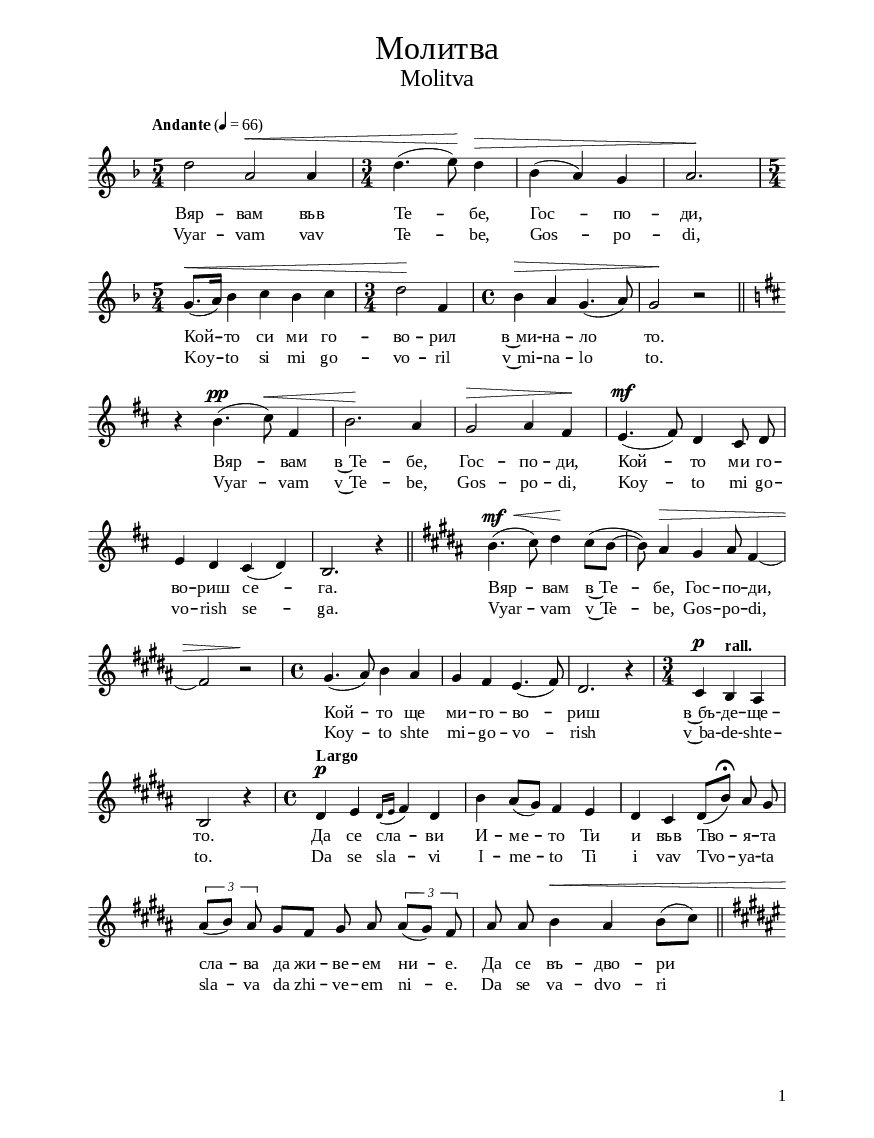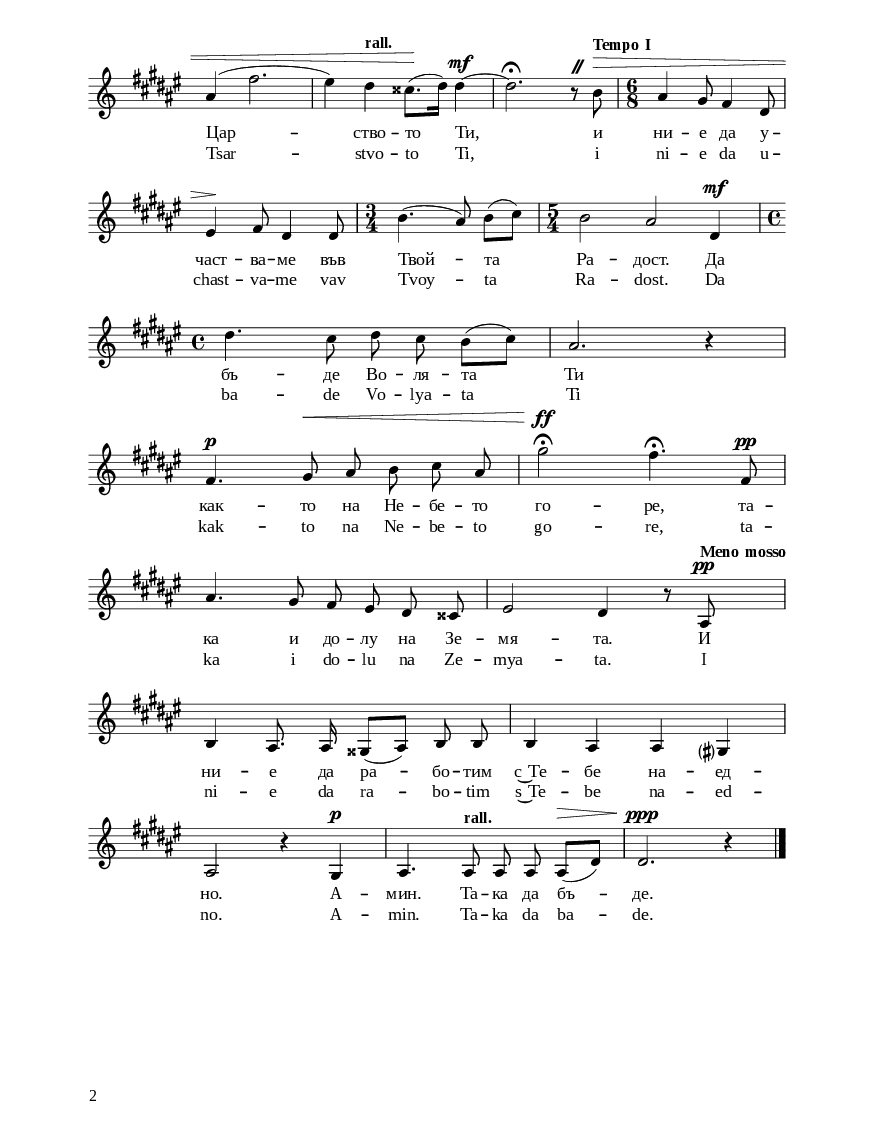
\version "2.24.0"

% include paper part and global functions
\include "include/globals.ily"

\bookpart {
  \label #'ref039
  \tocItem \markup " "
  \include "include/bookpart-paper.ily"
  \score {
    \include "include/score-layout.ily"

    \new Voice \relative c' {
      \clef treble
      \key d \minor
      \time 5/4
      \tempoFunc "Andante" 4 "66"
      \autoBeamOff
      \override Hairpin.to-barline = ##f
      \override Hairpin.after-line-breaking = ##t 

      d'2  a2^\<
      a4 | % 81
      \time 3/4  | % 81
      d4. (  e8  \! )  d4 ^\> | % 82
      bes4 (  a4 )  g4 | % 83
      a2. \! | \time 5/4 \break % 84

      g8. ( [  ^\<  a16 ) ]  bes4  c4
      bes4  c4 | % 85
      \time 3/4  | % 85
      d2 \!  f,4 | % 86
      \time 4/4 bes4  ^\>  a4  g4. (  a8 ) | % 87
      g2 \! r2 \bar "||" | \break % 88

      \key d \major | % 88
      r4  b4. ( ^\pp  cis8 ) ^\<  fis,4 | % 89
      b2.  \! a4 |
      g2^\>  a4  fis4  \! | % 91
      e4. ( ^\mf  fis8 )  d4  cis8
      d8 | \break % 92
      e4  d4  cis4 (  d4 ) | % 93
      b2. r4 \bar "||"
      | % 94
      \key b \major | % 94
      b'4. (^\mf ^\<  cis8 )  dis4 \!
      cis8 ( [  b8 ~ ] | % 95
      b8 )  ais4 ^\>  gis4  ais8
      fis4 ~ | \break % 96
      fis2 r2 \! | % 97
      \time 4/4 gis4. (  ais8 )  b4  ais4 | % 98
      gis4  fis4  e4. (  fis8 ) | % 99
      dis2. r4  |
      \time 3/4  |
      cis4 ^\p  b4 ^\markup{ \bold {rall.} } ais4 | \break % 101
      b2 r4 | % 102
      \time 4/4  | % 102
      dis4 ^\markup{ \bold {Largo} } ^\p  e4 \grace {
        dis16 ( [  e16 ]
      }
      fis4 )  dis4
      | % 103
      b'4  ais8 ( [  gis8 ) ]  fis4
      e4 | % 104
      dis4  cis4  dis8 ( [  b'8 )
      ^\fermata ]  ais8  gis8 \break | % 105
      \times 2/3  {
        ais8 ( [  b8 )]  ais8
      }
      gis8 [ fis8 ] gis8  ais8
      \times 2/3  {
        ais8 ( [  gis8 )  ] fis8
      }
      | % 106
      ais8  ais8  b4 ^\<  ais4
      b8 ( [  cis8 ) ] \bar "||"
      | % 107
      \key dis \minor | \break % 107
      ais4 (  fis'2. | % 108
      eis4 )  dis4 ^\markup{ \bold {rall.} }
      cisis8. ( [ \!  dis16 ) ]  dis4 ~
      ^\mf | % 109
      dis2. ^\fermata r8^\markup{\musicglyph "scripts.caesura.straight"} b8^\markup{
        \bold {
          Tempo I
        }
      }
      ^\> |
      \time 6/8  |
      ais4  gis8  fis4  dis8 \break | % 111
      eis4  \! fis8 \!  dis4  dis8 | % 112
      \time 3/4  | % 112
      b'4. (  ais8 )  b8 ( [  cis8
      ) ] | % 113
      \time 5/4  | % 113
      b2  ais2  dis,4 ^\mf | \break % 114
      \time 4/4  | % 114
      dis'4.  cis8  dis8
      cis8   b8 ( [  cis8 ) ] | % 115
      ais2. r4 \break  | % 116
      fis4. ^\p  gis8 ^\<  ais8   b8
      cis8  ais8  | % 117
      gis'2 ^\fermata \! ^\ff  fis4. ^\fermata
      fis,8 ^\pp | \break % 118
      ais4.  gis8  fis8 eis8
      dis8  cisis8  | % 119
      eis2  dis4 r8  ais8 ^\markup{
        \bold {
          Meno
          mosso
        }
      } ^\pp | \break
      b4  ais8.  ais16  gisis8 ( [
      ais8 ) ]  b8  b8 | % 121
      b4  ais4  ais4  gis?4 \break | % 122
      ais2 r4  gis4 ^\p | % 123
      ais4.  ais8 ^\markup{ \bold {rall.} }  ais8
      ais8  ais8 ( [ ^\>  dis8 ) ] | % 124
      dis2. \! ^\ppp r4 \bar "|."


    }
    \addlyrics {
      Вяр --
      вам във Те -- бе, Гос -- по
      -- ди, Кой -- то си ми го -- во
      -- рил в~ми -- на -- ло то. Вяр -- вам в~Те -- бе, Гос -- по
      -- ди, Кой -- то ми го -- во --
      риш се -- га. Вяр -- вам
      в~Те -- бе, Гос -- по -- ди,
      Кой -- то ще ми -- го -- во
      -- риш в~бъ -- де -- ще -- то. Да
      се  сла -- ви И -- ме --
      то Ти и във Тво -- я -- та
      сла -- ва "да жи" -- ве -- ем ни
      -- е. Да се въ -- дво -- ри
      Цар -- ство -- то Ти,
      и ни -- е да у -- част -- ва -- ме
      във Твой -- та Ра -- дост.
      Да бъ -- де Во -- ля -- та Ти
      как -- то на Не -- бе -- то го --
      ре, та -- ка и до -- лу на Зе --
      мя -- та. И ни -- е да ра -- бо
      -- тим с~Те -- бе на -- ед -- но. А
      -- мин. Та -- ка да бъ -- де.}
      \addlyrics {
        Vyar --
        vam vav Te -- be, Gos -- po
        -- di, Koy -- to si mi go -- vo
        -- ril v~mi -- na -- lo to. Vyar -- vam v~Te -- be, Gos -- po
        -- di, Koy -- to mi go -- vo --
        rish se -- ga. Vyar -- vam
        v~Te -- be, Gos -- po -- di,
        Koy -- to shte mi -- go -- vo
        -- rish v~ba -- de -- shte -- to. Da
        se  sla -- vi I -- me --
        to Ti i vav Tvo -- ya -- ta
        sla -- va "da zhi" -- ve -- em ni
        -- e. Da se va -- dvo -- ri
        Tsar -- stvo -- to Ti,
        i ni -- e da u -- chast -- va -- me
        vav Tvoy -- ta Ra -- dost.
        Da ba -- de Vo -- lya -- ta Ti
        kak -- to na Ne -- be -- to go --
        re, ta -- ka i do -- lu na Ze --
        mya -- ta. I ni -- e da ra -- bo
        -- tim s~Te -- be na -- ed -- no. A
        -- min. Ta -- ka da ba -- de.}

        \header {
          title = \titleFunc "Молитва" "Molitva"
        }

        \midi{}

      } % score

   \pageBreak

      % include foreign translation(s) of the song
      \version "2.24.0"

\markup \fill-line { \fontsize #deTitleFontSize "Gebet" }
\markup \null
\markup \null
\markup \fontsize #deCoupletFontSize {
  \hspace #10
  \override #`(baseline-skip . ,deCoupletBaselineSkip)

  \column {
  

\line { " "Ich glaube an Dich, Herr, }

 \line { " "der Du zu mir in der Vergangenheit gesprochen hast. }
 \line { " "}

 \line { " "Ich glaube an Dich, Herr, }

 \line { " "der Du zu mir jetzt sprichst. }

 \line { " "}
 \line { " "Ich glaube an Dich, Herr, }

 \line { " "der Du zu mir in der Zukunft sprechen wirst. }
  \line { " "}

 \line { " "Gepriesen sei dein Name, }

 \line { " "auf dass wir in Deiner Herrlichkeit leben.  }
  \line { " "}

 \line { " "Möge Dein Reich kommen }

 \line { " "und mögen wir an Deiner Freude teilhaben.  }
  \line { " "}

 \line { " "Dein Wille geschehe wie oben im Himmel, }

 \line { " "so unten auf der Erde.  }
  \line { " "}

 \line { " "Auf dass wir mit Dir zusammenarbeiten.  }

 \line { " "Amen. So sei es.  }

  }
}


    } % bookpart

    % Più mosso
    %
